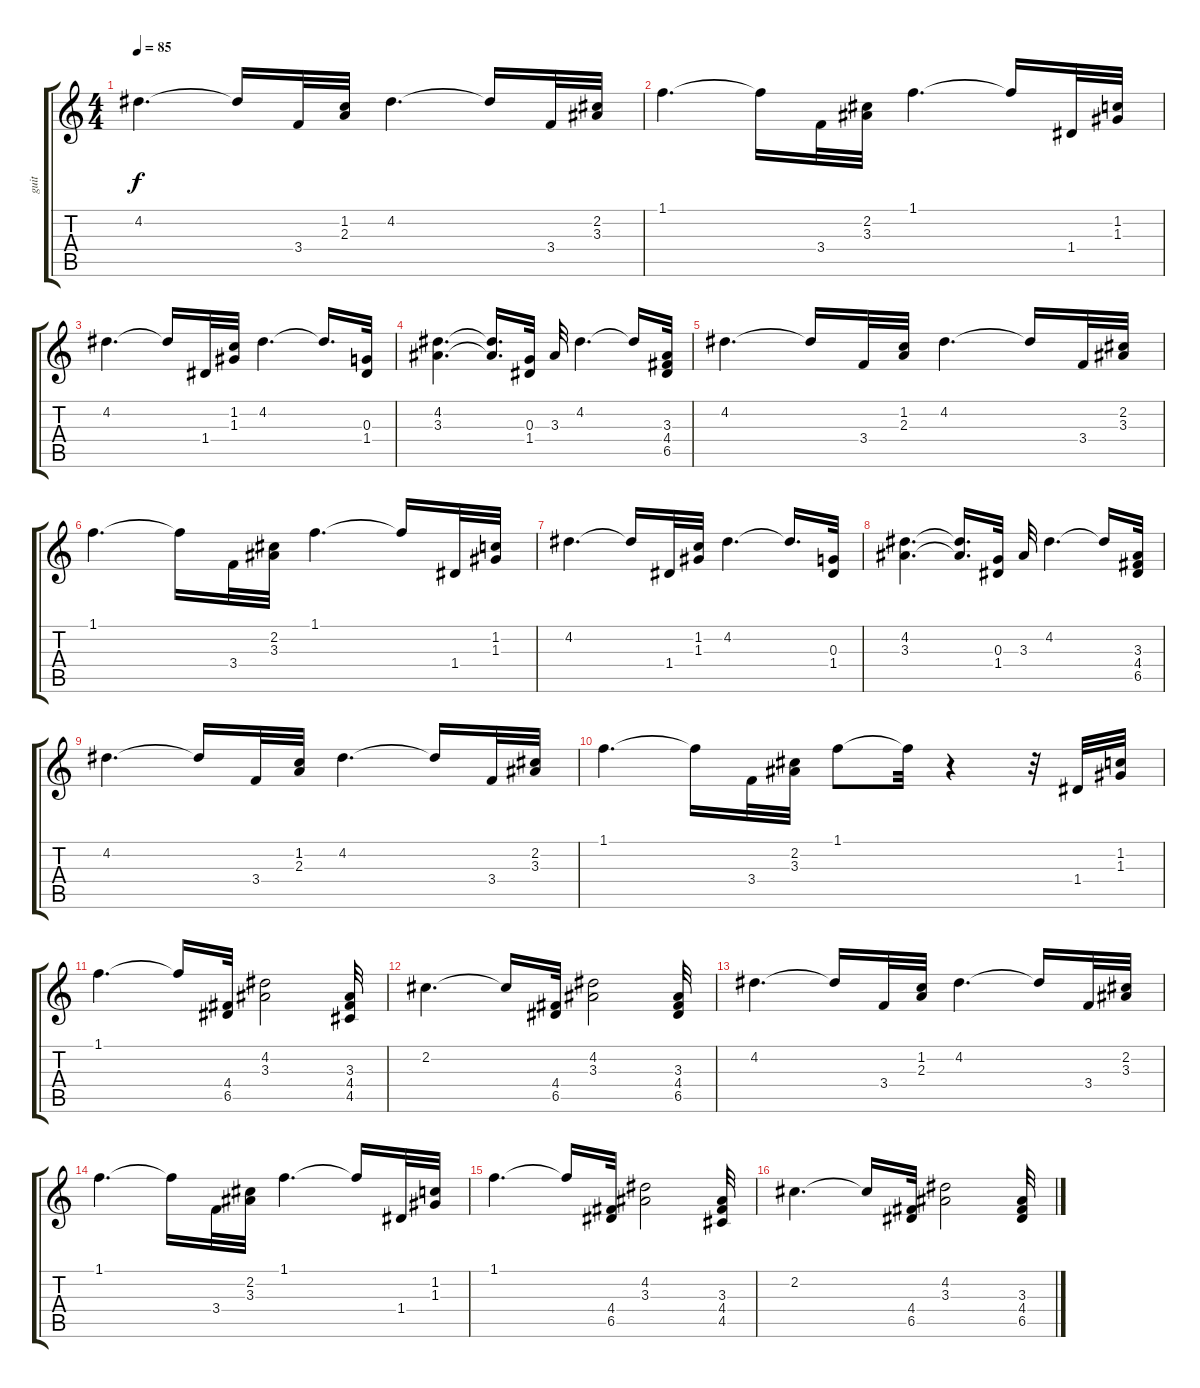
\track ("guit" "guit") {instrument acousticguitarsteel}
\staff {score tabs}
\tuning (E4 B3 G3 D3 A2 E2) {hide}
\ts (4 4)
\tempo 85
\clef g2
\ks c
4.2.4{d dy f} 4.2{t}.16 3.4.32{volume 8 balance 16} (1.2 2.3).32 4.2.4{d} 4.2{t}.16 3.4.32{volume 10 balance 0} (2.2 3.3).32 |
1.1.4{d} 1.1{t}.16 3.4.32{volume 8 balance 16} (2.2 3.3).32 1.1.4{d} 1.1{t}.16 1.4.32{volume 10 balance 0} (1.2 1.3).32 |
4.2.4{d} 4.2{t}.16 1.4.32{volume 8 balance 16} (1.2 1.3).32 4.2.4{d} 4.2{t}.16{d} (0.3 1.4).32{volume 10 balance 0} |
(4.2 3.3).4{d} (4.2{t} 3.3{t}).16{d} (0.3 1.4).32{volume 8 balance 16} 3.3.32 4.2.4{d} 4.2{t}.16 (3.3 4.4 6.5).32{volume 10 balance 0} |
4.2.4{d} 4.2{t}.16 3.4.32{volume 8 balance 16} (1.2 2.3).32 4.2.4{d} 4.2{t}.16 3.4.32{volume 10 balance 0} (2.2 3.3).32 |
1.1.4{d} 1.1{t}.16 3.4.32{volume 8 balance 16} (2.2 3.3).32 1.1.4{d} 1.1{t}.16 1.4.32{volume 10 balance 0} (1.2 1.3).32 |
4.2.4{d} 4.2{t}.16 1.4.32{volume 8 balance 16} (1.2 1.3).32 4.2.4{d} 4.2{t}.16{d} (0.3 1.4).32{volume 10 balance 0} |
(4.2 3.3).4{d} (4.2{t} 3.3{t}).16{d} (0.3 1.4).32{volume 8 balance 16} 3.3.32 4.2.4{d} 4.2{t}.16 (3.3 4.4 6.5).32{volume 10 balance 0} |
4.2.4{d} 4.2{t}.16 3.4.32{volume 8 balance 16} (1.2 2.3).32 4.2.4{d} 4.2{t}.16 3.4.32{volume 10 balance 0} (2.2 3.3).32 |
1.1.4{d} 1.1{t}.16 3.4.32{volume 8 balance 16} (2.2 3.3).32 1.1.8 1.1{t}.32 r.4 r.32 1.4.32{volume 10 balance 0} (1.2 1.3).32 |
1.1.4{d} 1.1{t}.16 (4.4 6.5).32{volume 8 balance 16} (4.2 3.3).2 (3.3 4.4 4.5).32{volume 10 balance 0} |
2.2.4{d} 2.2{t}.16 (4.4 6.5).32{volume 8 balance 16} (4.2 3.3).2 (3.3 4.4 6.5).32{volume 10 balance 0} |
4.2.4{d} 4.2{t}.16 3.4.32{volume 8 balance 16} (1.2 2.3).32 4.2.4{d} 4.2{t}.16 3.4.32{volume 10 balance 0} (2.2 3.3).32 |
1.1.4{d} 1.1{t}.16 3.4.32{volume 8 balance 16} (2.2 3.3).32 1.1.4{d} 1.1{t}.16 1.4.32{volume 10 balance 0} (1.2 1.3).32 |
1.1.4{d} 1.1{t}.16 (4.4 6.5).32{volume 8 balance 16} (4.2 3.3).2 (3.3 4.4 4.5).32{volume 10 balance 0} |
2.2.4{d} 2.2{t}.16 (4.4 6.5).32{volume 8 balance 16} (4.2 3.3).2 (3.3 4.4 6.5).32{volume 10 balance 0}
